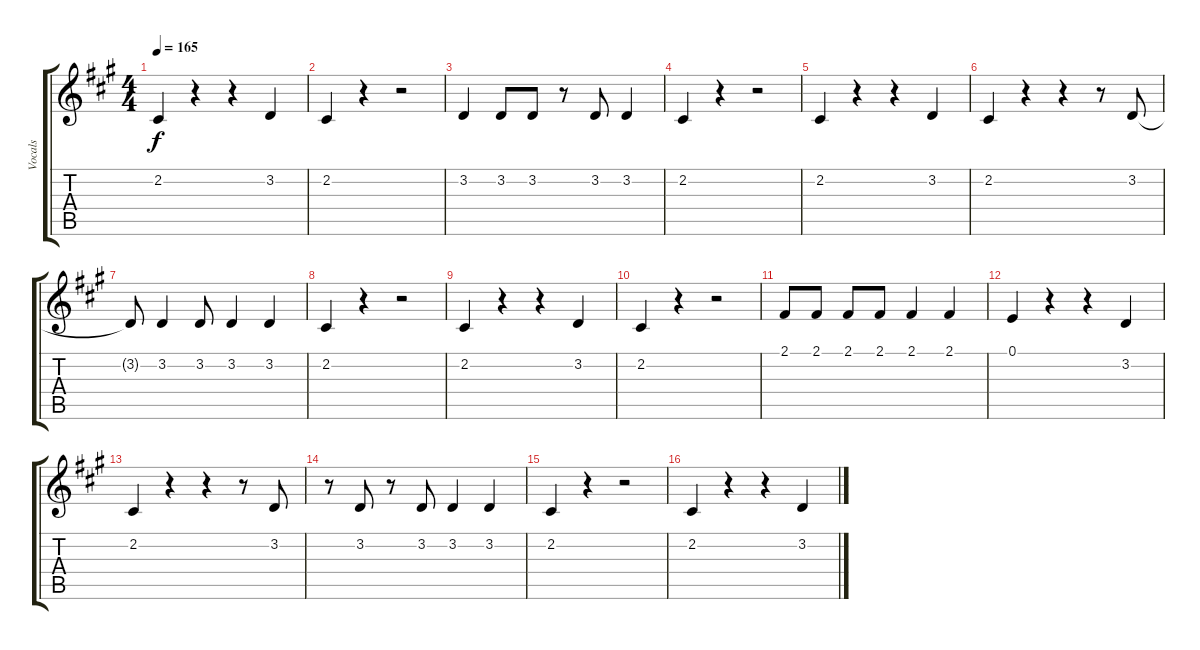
\track ("Vocals" "Vocals") {instrument recorder}
\staff {score tabs}
\tuning (E4 B3 G3 D3 A2 E2) {hide}
\ts (4 4)
\tempo 165
\clef g2
\ks a
2.2.4{dy f} r.4 r.4 3.2.4 |
2.2.4 r.4 r.2 |
3.2.4 3.2.8 3.2.8 r.8 3.2.8 3.2.4 |
2.2.4 r.4 r.2 |
2.2.4 r.4 r.4 3.2.4 |
2.2.4 r.4 r.4 r.8 3.2.8 |
3.2{t}.8 3.2.4 3.2.8 3.2.4 3.2.4 |
2.2.4 r.4 r.2 |
2.2.4 r.4 r.4 3.2.4 |
2.2.4 r.4 r.2 |
2.1.8 2.1.8 2.1.8 2.1.8 2.1.4 2.1.4 |
0.1.4 r.4 r.4 3.2.4 |
2.2.4 r.4 r.4 r.8 3.2.8 |
r.8 3.2.8 r.8 3.2.8 3.2.4 3.2.4 |
2.2.4 r.4 r.2 |
2.2.4 r.4 r.4 3.2.4
